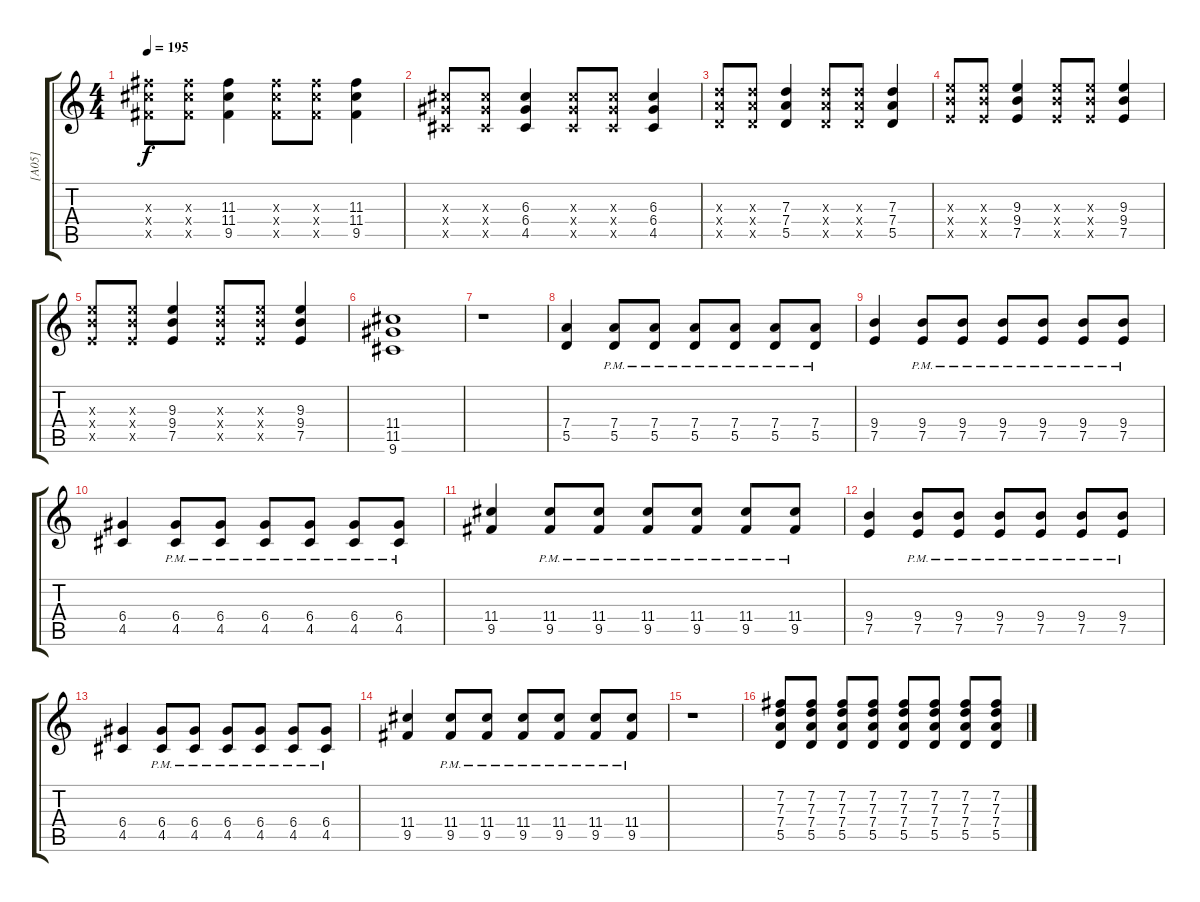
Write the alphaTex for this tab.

\track ("[A05]" "[A05]") {instrument overdrivenguitar}
\staff {score tabs}
\tuning (E4 B3 G3 D3 A2 E2) {hide}
\ts (4 4)
\tempo 195
\clef g2
\ks c
(11.3{x} 11.4{x} 9.5{x}).8{dy f} (11.3{x} 11.4{x} 9.5{x}).8 (11.3 11.4 9.5).4 (11.3{x} 11.4{x} 9.5{x}).8 (11.3{x} 11.4{x} 9.5{x}).8 (11.3 11.4 9.5).4 |
(6.3{x} 6.4{x} 4.5{x}).8 (6.3{x} 6.4{x} 4.5{x}).8 (6.3 6.4 4.5).4 (6.3{x} 6.4{x} 4.5{x}).8 (6.3{x} 6.4{x} 4.5{x}).8 (6.3 6.4 4.5).4 |
(7.3{x} 7.4{x} 5.5{x}).8 (7.3{x} 7.4{x} 5.5{x}).8 (7.3 7.4 5.5).4 (7.3{x} 7.4{x} 5.5{x}).8 (7.3{x} 7.4{x} 5.5{x}).8 (7.3 7.4 5.5).4 |
(9.3{x} 9.4{x} 7.5{x}).8 (9.3{x} 9.4{x} 7.5{x}).8 (9.3 9.4 7.5).4 (9.3{x} 9.4{x} 7.5{x}).8 (9.3{x} 9.4{x} 7.5{x}).8 (9.3 9.4 7.5).4 |
(9.3{x} 9.4{x} 7.5{x}).8 (9.3{x} 9.4{x} 7.5{x}).8 (9.3 9.4 7.5).4 (9.3{x} 9.4{x} 7.5{x}).8 (9.3{x} 9.4{x} 7.5{x}).8 (9.3 9.4 7.5).4 |
(11.4 11.5 9.6).1 |
r.1 |
(7.4 5.5).4 (7.4{pm} 5.5{pm}).8 (7.4{pm} 5.5{pm}).8 (7.4{pm} 5.5{pm}).8 (7.4{pm} 5.5{pm}).8 (7.4{pm} 5.5{pm}).8 (7.4{pm} 5.5{pm}).8 |
(9.4 7.5).4 (9.4{pm} 7.5{pm}).8 (9.4{pm} 7.5{pm}).8 (9.4{pm} 7.5{pm}).8 (9.4{pm} 7.5{pm}).8 (9.4{pm} 7.5{pm}).8 (9.4{pm} 7.5{pm}).8 |
(6.4 4.5).4 (6.4{pm} 4.5{pm}).8 (6.4{pm} 4.5{pm}).8 (6.4{pm} 4.5{pm}).8 (6.4{pm} 4.5{pm}).8 (6.4{pm} 4.5{pm}).8 (6.4{pm} 4.5{pm}).8 |
(11.4 9.5).4 (11.4{pm} 9.5{pm}).8 (11.4{pm} 9.5{pm}).8 (11.4{pm} 9.5{pm}).8 (11.4{pm} 9.5{pm}).8 (11.4{pm} 9.5{pm}).8 (11.4{pm} 9.5{pm}).8 |
(9.4 7.5).4 (9.4{pm} 7.5{pm}).8 (9.4{pm} 7.5{pm}).8 (9.4{pm} 7.5{pm}).8 (9.4{pm} 7.5{pm}).8 (9.4{pm} 7.5{pm}).8 (9.4{pm} 7.5{pm}).8 |
(6.4 4.5).4 (6.4{pm} 4.5{pm}).8 (6.4{pm} 4.5{pm}).8 (6.4{pm} 4.5{pm}).8 (6.4{pm} 4.5{pm}).8 (6.4{pm} 4.5{pm}).8 (6.4{pm} 4.5{pm}).8 |
(11.4 9.5).4 (11.4{pm} 9.5{pm}).8 (11.4{pm} 9.5{pm}).8 (11.4{pm} 9.5{pm}).8 (11.4{pm} 9.5{pm}).8 (11.4{pm} 9.5{pm}).8 (11.4{pm} 9.5{pm}).8 |
r.1 |
(7.2 7.3 7.4 5.5).8 (7.2 7.3 7.4 5.5).8 (7.2 7.3 7.4 5.5).8 (7.2 7.3 7.4 5.5).8 (7.2 7.3 7.4 5.5).8 (7.2 7.3 7.4 5.5).8 (7.2 7.3 7.4 5.5).8 (7.2 7.3 7.4 5.5).8
